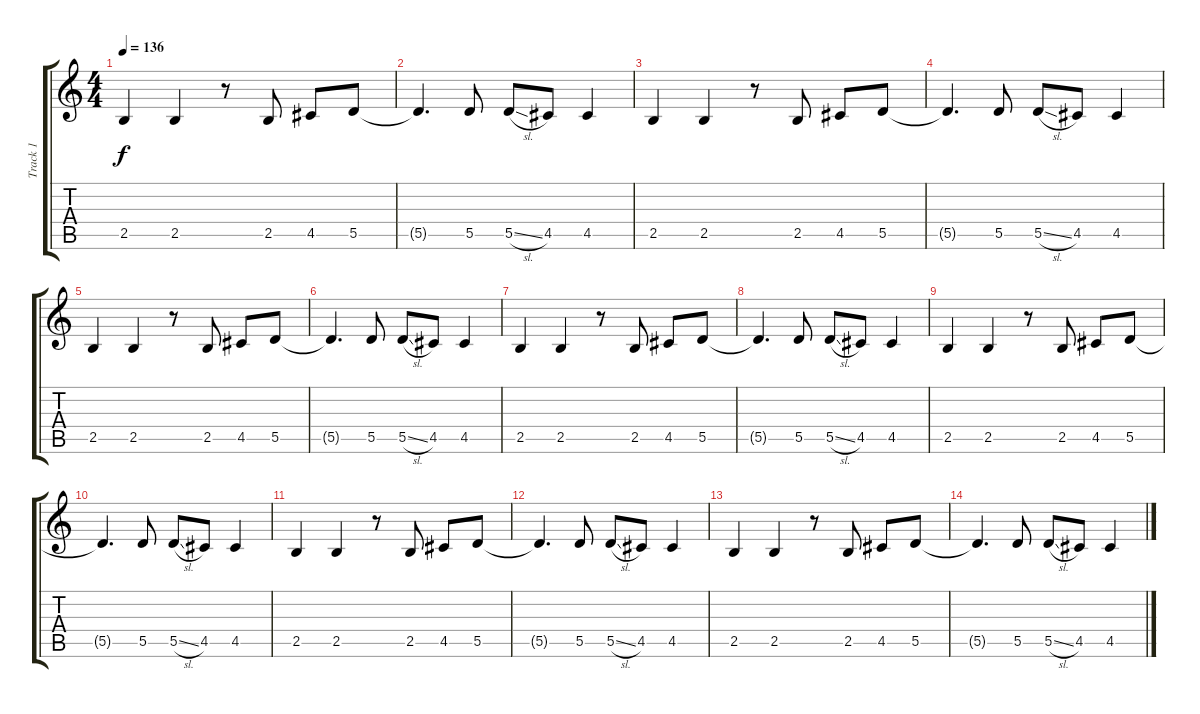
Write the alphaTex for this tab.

\track ("Track 1" "Track 1") {instrument overdrivenguitar}
\staff {score tabs}
\tuning (E4 B3 G3 D3 A2 E2) {hide}
\ts (4 4)
\tempo 136
\clef g2
\ks c
2.5.4{dy f} 2.5.4 r.8 2.5.8 4.5.8 5.5.8 |
5.5{t}.4{d} 5.5.8 5.5{sl}.8 4.5.8 4.5.4 |
2.5.4 2.5.4 r.8 2.5.8 4.5.8 5.5.8 |
5.5{t}.4{d} 5.5.8 5.5{sl}.8 4.5.8 4.5.4 |
2.5.4 2.5.4 r.8 2.5.8 4.5.8 5.5.8 |
5.5{t}.4{d} 5.5.8 5.5{sl}.8 4.5.8 4.5.4 |
2.5.4 2.5.4 r.8 2.5.8 4.5.8 5.5.8 |
5.5{t}.4{d} 5.5.8 5.5{sl}.8 4.5.8 4.5.4 |
2.5.4 2.5.4 r.8 2.5.8 4.5.8 5.5.8 |
5.5{t}.4{d} 5.5.8 5.5{sl}.8 4.5.8 4.5.4 |
2.5.4{volume 0} 2.5.4 r.8 2.5.8 4.5.8 5.5.8 |
5.5{t}.4{d} 5.5.8 5.5{sl}.8 4.5.8 4.5.4 |
2.5.4 2.5.4 r.8 2.5.8 4.5.8 5.5.8 |
5.5{t}.4{d} 5.5.8 5.5{sl}.8 4.5.8 4.5.4
